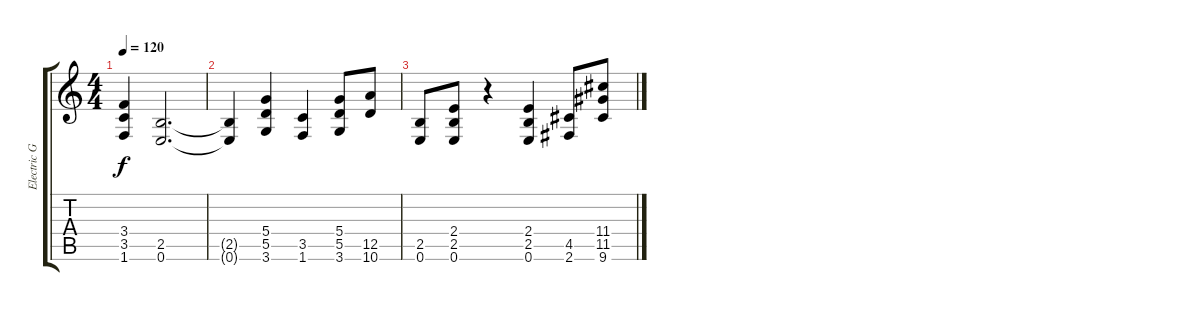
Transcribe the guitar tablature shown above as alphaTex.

\track ("Electric Guitar" "Electric G") {instrument overdrivenguitar}
\staff {score tabs}
\tuning (E4 B3 G3 D3 A2 E2) {hide}
\ts (4 4)
\tempo 120
\clef g2
\ks c
(3.4 3.5 1.6).4{dy f} (2.5 0.6).2{d} |
(2.5{t} 0.6{t}).4 (5.4 5.5 3.6).4 (3.5 1.6).4 (5.4 5.5 3.6).8 (12.5 10.6).8 |
(2.5 0.6).8 (2.4 2.5 0.6).8 r.4 (2.4 2.5 0.6).4 (4.5 2.6).8 (11.4 11.5 9.6).8
